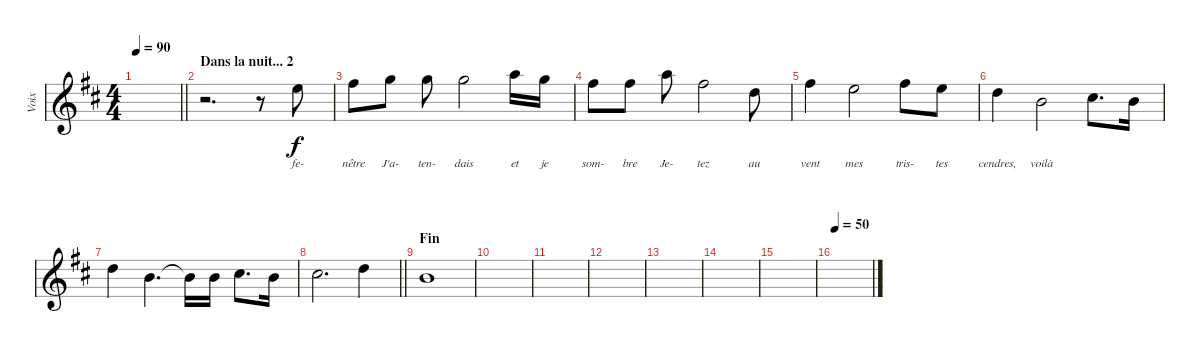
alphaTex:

\track ("Voix" "Voix") {instrument electricguitarjazz}
\staff {score}
\tuning (E4 B3 G3 D3 A2 E2) {hide}
\ts (4 4)
\tempo 90
\clef g2
\barLineRight lightlight
\ks bminor
|
\section ("" "Dans la nuit... 2")
r.2{d} r.8 0.1.8{lyrics (0 "fe-") lyrics (1 "") lyrics (2 "") lyrics (3 "") lyrics (4 "")} |
2.1.8{lyrics (0 "nêtre") lyrics (1 "") lyrics (2 "") lyrics (3 "") lyrics (4 "")} 3.1.8{lyrics (0 "J'a-") lyrics (1 "") lyrics (2 "") lyrics (3 "") lyrics (4 "")} 3.1.8{lyrics (0 "ten-") lyrics (1 "") lyrics (2 "") lyrics (3 "") lyrics (4 "")} 3.1.2{lyrics (0 "dais") lyrics (1 "") lyrics (2 "") lyrics (3 "") lyrics (4 "")} 5.1.16{lyrics (0 "et") lyrics (1 "") lyrics (2 "") lyrics (3 "") lyrics (4 "")} 3.1.16{lyrics (0 "je") lyrics (1 "") lyrics (2 "") lyrics (3 "") lyrics (4 "")} |
2.1.8{lyrics (0 "som-") lyrics (1 "") lyrics (2 "") lyrics (3 "") lyrics (4 "")} 2.1.8{lyrics (0 "bre") lyrics (1 "") lyrics (2 "") lyrics (3 "") lyrics (4 "")} 5.1.8{lyrics (0 "Je-") lyrics (1 "") lyrics (2 "") lyrics (3 "") lyrics (4 "")} 2.1.2{lyrics (0 "tez") lyrics (1 "") lyrics (2 "") lyrics (3 "") lyrics (4 "")} 3.2.8{lyrics (0 "au") lyrics (1 "") lyrics (2 "") lyrics (3 "") lyrics (4 "")} |
2.1.4{lyrics (0 "vent") lyrics (1 "") lyrics (2 "") lyrics (3 "") lyrics (4 "")} 0.1.2{lyrics (0 "mes") lyrics (1 "") lyrics (2 "") lyrics (3 "") lyrics (4 "")} 2.1.8{lyrics (0 "tris-") lyrics (1 "") lyrics (2 "") lyrics (3 "") lyrics (4 "")} 0.1.8{lyrics (0 "tes") lyrics (1 "") lyrics (2 "") lyrics (3 "") lyrics (4 "")} |
3.2.4{lyrics (0 "cendres,") lyrics (1 "") lyrics (2 "") lyrics (3 "") lyrics (4 "")} 0.2.2{lyrics (0 "voilà") lyrics (1 "") lyrics (2 "") lyrics (3 "") lyrics (4 "")} 2.2.8{d} 0.2.16 |
3.2.4 0.2.4{d} 0.2{t}.16 0.2.16 2.2.8{d} 0.2.16 |
\barLineRight lightlight
2.2.2{d} 3.2.4 |
\section ("" "Fin")
0.2.1 |
|
|
|
|
|
|
\tempo 50
